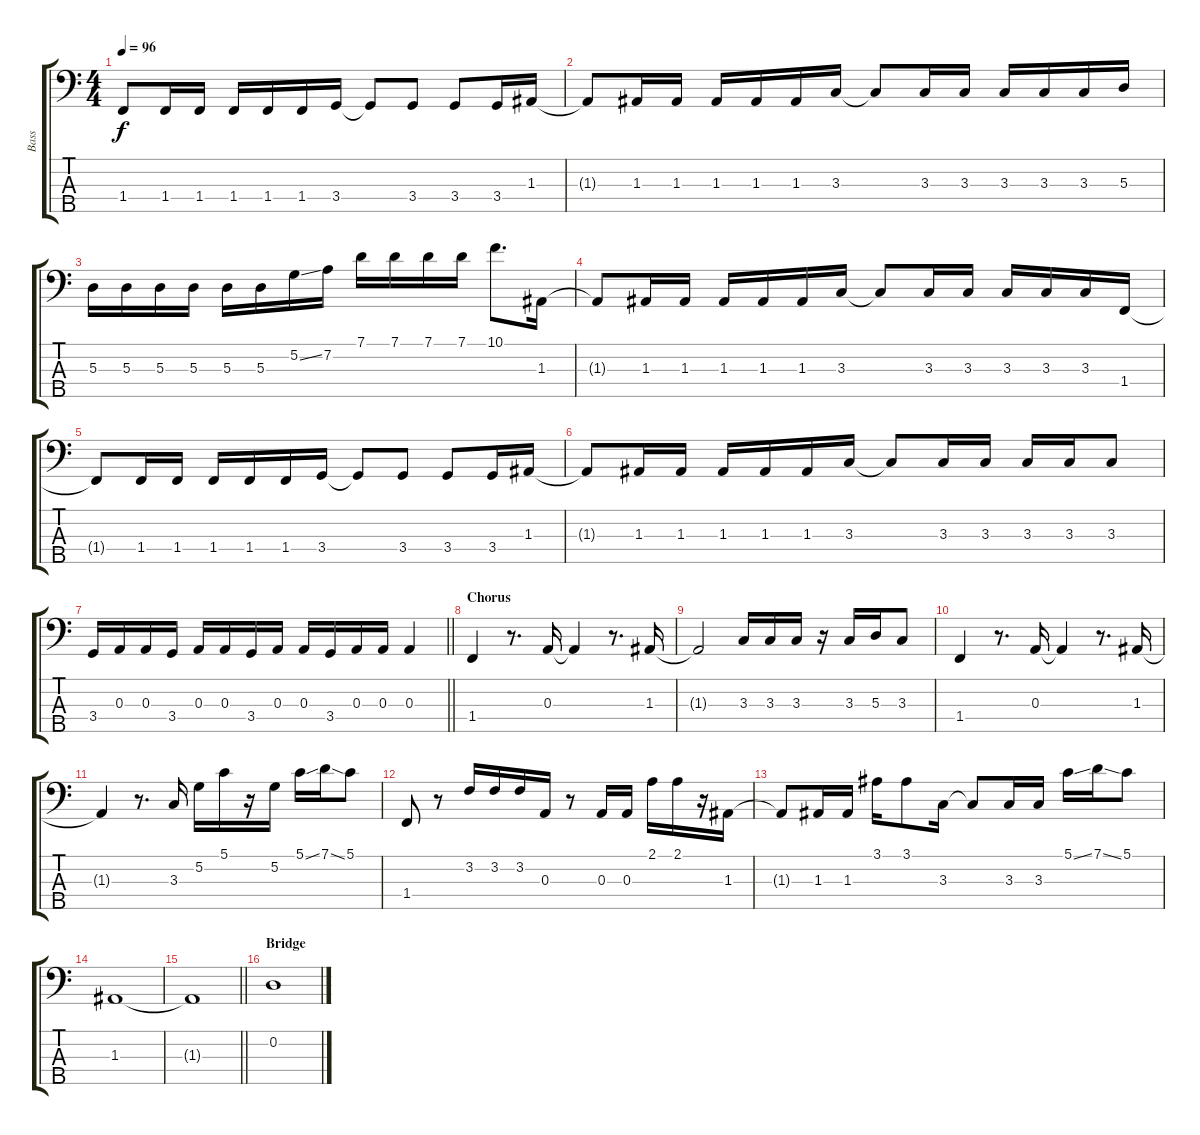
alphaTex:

\track ("Bass" "Bass") {instrument electricbassfinger}
\staff {score tabs}
\tuning (G2 D2 A1 E1 B0) {hide}
\ts (4 4)
\tempo 96
\clef f4
\ks c
1.4{t}.8{dy f} 1.4.16 1.4.16 1.4.16 1.4.16 1.4.16 3.4.16 3.4{t}.8 3.4.8 3.4.8 3.4.16 1.3.16 |
1.3{t}.8 1.3.16 1.3.16 1.3.16 1.3.16 1.3.16 3.3.16 3.3{t}.8 3.3.16 3.3.16 3.3.16 3.3.16 3.3.16 5.3.16 |
5.3.16 5.3.16 5.3.16 5.3.16 5.3.16 5.3.16 5.2{ss}.16 7.2.16 7.1.16 7.1.16 7.1.16 7.1.16 10.1.8{d} 1.3.16 |
1.3{t}.8 1.3.16 1.3.16 1.3.16 1.3.16 1.3.16 3.3.16 3.3{t}.8 3.3.16 3.3.16 3.3.16 3.3.16 3.3.16 1.4.16 |
1.4{t}.8 1.4.16 1.4.16 1.4.16 1.4.16 1.4.16 3.4.16 3.4{t}.8 3.4.8 3.4.8 3.4.16 1.3.16 |
1.3{t}.8 1.3.16 1.3.16 1.3.16 1.3.16 1.3.16 3.3.16 3.3{t}.8 3.3.16 3.3.16 3.3.16 3.3.16 3.3.8 |
\barLineRight lightlight
3.4.16 0.3.16 0.3.16 3.4.16 0.3.16 0.3.16 3.4.16 0.3.16 0.3.16 3.4.16 0.3.16 0.3.16 0.3.4 |
\section ("" "Chorus")
1.4.4 r.8{d} 0.3.16 0.3{t}.4 r.8{d} 1.3.16 |
1.3{t}.2 3.3.16 3.3.16 3.3.16 r.16 3.3.16 5.3.16 3.3.8 |
1.4.4 r.8{d} 0.3.16 0.3{t}.4 r.8{d} 1.3.16 |
1.3{t}.4 r.8{d} 3.3.16 5.2.16 5.1.16 r.16 5.2.16 5.1{ss}.16 7.1{ss}.16 5.1.8 |
1.4.8 r.8 3.2.16 3.2.16 3.2.16 0.3.16 r.8 0.3.16 0.3.16 2.1.16 2.1.16 r.16 1.3.16 |
1.3{t}.8 1.3.16 1.3.16 3.1.16 3.1.8 3.3.16 3.3{t}.8 3.3.16 3.3.16 5.1{ss}.16 7.1{ss}.16 5.1.8 |
1.3.1 |
\barLineRight lightlight
1.3{t}.1 |
\section ("" "Bridge")
0.2.1
